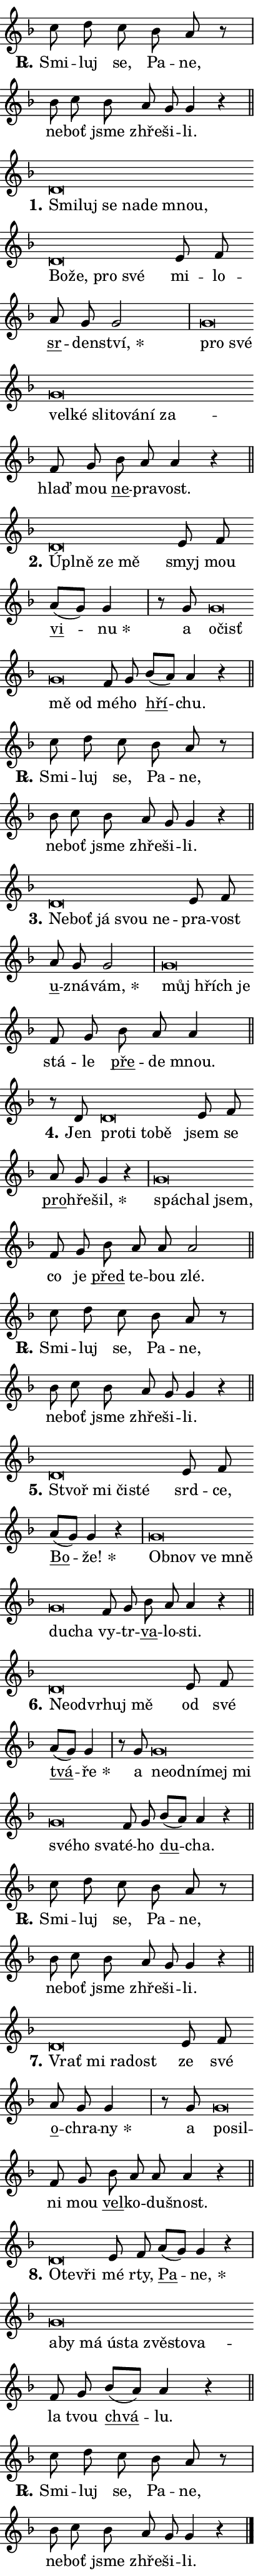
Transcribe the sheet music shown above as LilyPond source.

\version "2.24.0"
\header { tagline = "" }
\paper {
  indent = 0\cm
  top-margin = 0\cm
  right-margin = 0.13\cm % to fit lyric hyphens
  bottom-margin = 0\cm
  left-margin = 0\cm
  paper-width = 7\cm
  page-breaking = #ly:one-page-breaking
  system-system-spacing.basic-distance = #11
  score-system-spacing.basic-distance = #11
  ragged-last = ##f
}


%% Author: Thomas Morley
%% https://lists.gnu.org/archive/html/lilypond-user/2020-05/msg00002.html
#(define (line-position grob)
"Returns position of @var[grob} in current system:
   @code{'start}, if at first time-step
   @code{'end}, if at last time-step
   @code{'middle} otherwise
"
  (let* ((col (ly:item-get-column grob))
         (ln (ly:grob-object col 'left-neighbor))
         (rn (ly:grob-object col 'right-neighbor))
         (col-to-check-left (if (ly:grob? ln) ln col))
         (col-to-check-right (if (ly:grob? rn) rn col))
         (break-dir-left
           (and
             (ly:grob-property col-to-check-left 'non-musical #f)
             (ly:item-break-dir col-to-check-left)))
         (break-dir-right
           (and
             (ly:grob-property col-to-check-right 'non-musical #f)
             (ly:item-break-dir col-to-check-right))))
        (cond ((eqv? 1 break-dir-left) 'start)
              ((eqv? -1 break-dir-right) 'end)
              (else 'middle))))

#(define (tranparent-at-line-position vctor)
  (lambda (grob)
  "Relying on @code{line-position} select the relevant enry from @var{vctor}.
Used to determine transparency,"
    (case (line-position grob)
      ((end) (not (vector-ref vctor 0)))
      ((middle) (not (vector-ref vctor 1)))
      ((start) (not (vector-ref vctor 2))))))

noteHeadBreakVisibility =
#(define-music-function (break-visibility)(vector?)
"Makes @code{NoteHead}s transparent relying on @var{break-visibility}"
#{
  \override NoteHead.transparent =
    #(tranparent-at-line-position break-visibility)
#})

#(define delete-ledgers-for-transparent-note-heads
  (lambda (grob)
    "Reads whether a @code{NoteHead} is transparent.
If so this @code{NoteHead} is removed from @code{'note-heads} from
@var{grob}, which is supposed to be @code{LedgerLineSpanner}.
As a result ledgers are not printed for this @code{NoteHead}"
    (let* ((nhds-array (ly:grob-object grob 'note-heads))
           (nhds-list
             (if (ly:grob-array? nhds-array)
                 (ly:grob-array->list nhds-array)
                 '()))
           ;; Relies on the transparent-property being done before
           ;; Staff.LedgerLineSpanner.after-line-breaking is executed.
           ;; This is fragile ...
           (to-keep
             (remove
               (lambda (nhd)
                 (ly:grob-property nhd 'transparent #f))
               nhds-list)))
      ;; TODO find a better method to iterate over grob-arrays, similiar
      ;; to filter/remove etc for lists
      ;; For now rebuilt from scratch
      (set! (ly:grob-object grob 'note-heads)  '())
      (for-each
        (lambda (nhd)
          (ly:pointer-group-interface::add-grob grob 'note-heads nhd))
        to-keep))))

squashNotes = {
  \override NoteHead.X-extent = #'(-0.2 . 0.2)
  \override NoteHead.Y-extent = #'(-0.75 . 0)
  \override NoteHead.stencil =
    #(lambda (grob)
       (let ((pos (ly:grob-property grob 'staff-position)))
         (begin
           (if (< pos -7) (display "ERROR: Lower brevis then expected\n") (display "OK: Expected brevis position\n"))
           (if (<= pos -6) ly:text-interface::print ly:note-head::print))))
}
unSquashNotes = {
  \revert NoteHead.X-extent
  \revert NoteHead.Y-extent
  \revert NoteHead.stencil
}

hideNotes = \noteHeadBreakVisibility #begin-of-line-visible
unHideNotes = \noteHeadBreakVisibility #all-visible

% work-around for resetting accidentals
% https://lilypond.org/doc/v2.23/Documentation/notation/displaying-rhythms#unmetered-music
cadenzaMeasure = {
  \cadenzaOff
  \partial 1024 s1024
  \cadenzaOn
}

#(define-markup-command (accent layout props text) (markup?)
  "Underline accented syllable"
  (interpret-markup layout props
    #{\markup \override #'(offset . 4.3) \underline { #text }#}))

responsum = \markup \concat {
  "R" \hspace #-1.05 \path #0.1 #'((moveto 0 0.07) (lineto 0.9 0.8)) \hspace #0.05 "."
}

spaceSize = #0.6828661417322834 % exact space size for TeX Gyre Schola

\layout {
  \context {
    \Staff
    \remove "Time_signature_engraver"
    \override LedgerLineSpanner.after-line-breaking = #delete-ledgers-for-transparent-note-heads
  }
  \context {
    \Lyrics {
      \override LyricSpace.minimum-distance = \spaceSize
      \override LyricText.font-name = #"TeX Gyre Schola"
      \override LyricText.font-size = 1
      \override StanzaNumber.font-name = #"TeX Gyre Schola Bold"
      \override StanzaNumber.font-size = 1
    }
  }
  \context {
    \Score 
    \override NoteHead.text =
      #(lambda (grob) 
        (let ((pos (ly:grob-property grob 'staff-position)))
          #{\markup {
            \combine
              \halign #-0.55 \raise #(if (= pos -6) 0 0.5) \override #'(thickness . 2) \draw-line #'(3.2 . 0)
              \musicglyph "noteheads.sM1"
          }#}))
  }
}

% magnetic-lyrics.ily
%
%   written by
%     Jean Abou Samra <jean@abou-samra.fr>
%     Werner Lemberg <wl@gnu.org>
%
%   adapted by
%     Jiri Hon <jiri.hon@gmail.com>
%
% Version 2022-Apr-15

% https://www.mail-archive.com/lilypond-user@gnu.org/msg149350.html

#(define (Left_hyphen_pointer_engraver context)
   "Collect syllable-hyphen-syllable occurrences in lyrics and store
them in properties.  This engraver only looks to the left.  For
example, if the lyrics input is @code{foo -- bar}, it does the
following.

@itemize @bullet
@item
Set the @code{text} property of the @code{LyricHyphen} grob between
@q{foo} and @q{bar} to @code{foo}.

@item
Set the @code{left-hyphen} property of the @code{LyricText} grob with
text @q{foo} to the @code{LyricHyphen} grob between @q{foo} and
@q{bar}.
@end itemize

Use this auxiliary engraver in combination with the
@code{lyric-@/text::@/apply-@/magnetic-@/offset!} hook."
   (let ((hyphen #f)
         (text #f))
     (make-engraver
      (acknowledgers
       ((lyric-syllable-interface engraver grob source-engraver)
        (set! text grob)))
      (end-acknowledgers
       ((lyric-hyphen-interface engraver grob source-engraver)
        ;(when (not (grob::has-interface grob 'lyric-space-interface))
          (set! hyphen grob)));)
      ((stop-translation-timestep engraver)
       (when (and text hyphen)
         (ly:grob-set-object! text 'left-hyphen hyphen))
       (set! text #f)
       (set! hyphen #f)))))

#(define (lyric-text::apply-magnetic-offset! grob)
   "If the space between two syllables is less than the value in
property @code{LyricText@/.details@/.squash-threshold}, move the right
syllable to the left so that it gets concatenated with the left
syllable.

Use this function as a hook for
@code{LyricText@/.after-@/line-@/breaking} if the
@code{Left_@/hyphen_@/pointer_@/engraver} is active."
   (let ((hyphen (ly:grob-object grob 'left-hyphen #f)))
     (when hyphen
       (let ((left-text (ly:spanner-bound hyphen LEFT)))
         (when (grob::has-interface left-text 'lyric-syllable-interface)
           (let* ((common (ly:grob-common-refpoint grob left-text X))
                  (this-x-ext (ly:grob-extent grob common X))
                  (left-x-ext
                   (begin
                     ;; Trigger magnetism for left-text.
                     (ly:grob-property left-text 'after-line-breaking)
                     (ly:grob-extent left-text common X)))
                  ;; `delta` is the gap width between two syllables.
                  (delta (- (interval-start this-x-ext)
                            (interval-end left-x-ext)))
                  (details (ly:grob-property grob 'details))
                  (threshold (assoc-get 'squash-threshold details 0.2)))
             (when (< delta threshold)
               (let* (;; We have to manipulate the input text so that
                      ;; ligatures crossing syllable boundaries are not
                      ;; disabled.  For languages based on the Latin
                      ;; script this is essentially a beautification.
                      ;; However, for non-Western scripts it can be a
                      ;; necessity.
                      (lt (ly:grob-property left-text 'text))
                      (rt (ly:grob-property grob 'text))
                      (is-space (grob::has-interface hyphen 'lyric-space-interface))
                      (space (if is-space " " ""))
                      (extra-delta (if is-space spaceSize 0))
                      ;; Append new syllable.
                      (ltrt-space (if (and (string? lt) (string? rt))
                                (string-append lt space rt)
                                (make-concat-markup (list lt space rt))))
                      ;; Right-align `ltrt` to the right side.
                      (ltrt-space-markup (grob-interpret-markup
                               grob
                               (make-translate-markup
                                (cons (interval-length this-x-ext) 0)
                                (make-right-align-markup ltrt-space)))))
                 (begin
                   ;; Don't print `left-text`.
                   (ly:grob-set-property! left-text 'stencil #f)
                   ;; Set text and stencil (which holds all collected
                   ;; syllables so far) and shift it to the left.
                   (ly:grob-set-property! grob 'text ltrt-space)
                   (ly:grob-set-property! grob 'stencil ltrt-space-markup)
                   (ly:grob-translate-axis! grob (- (- delta extra-delta)) X))))))))))


#(define (lyric-hyphen::displace-bounds-first grob)
   ;; Make very sure this callback isn't triggered too early.
   (let ((left (ly:spanner-bound grob LEFT))
         (right (ly:spanner-bound grob RIGHT)))
     (ly:grob-property left 'after-line-breaking)
     (ly:grob-property right 'after-line-breaking)
     (ly:lyric-hyphen::print grob)))

squashThreshold = #0.4

\layout {
  \context {
    \Lyrics
    \consists #Left_hyphen_pointer_engraver
    \override LyricText.after-line-breaking =
      #lyric-text::apply-magnetic-offset!
    \override LyricHyphen.stencil = #lyric-hyphen::displace-bounds-first
    \override LyricText.details.squash-threshold = \squashThreshold
    \override LyricHyphen.minimum-distance = 0
    \override LyricHyphen.minimum-length = \squashThreshold
  }
}

squashText = \override LyricText.details.squash-threshold = 9999
unSquashText = \override LyricText.details.squash-threshold = \squashThreshold

leftText = \override LyricText.self-alignment-X = #LEFT
unLeftText = \revert LyricText.self-alignment-X

starOffset = #(lambda (grob) 
                (let ((x_offset (ly:self-alignment-interface::aligned-on-x-parent grob)))
                  (if (= x_offset 0) 0 (+ x_offset 1.2))))

star = #(define-music-function (syllable)(string?)
"Append star separator at the end of a syllable"
#{
  \once \override LyricText.X-offset = #starOffset
  \lyricmode { \markup {
    #syllable
    \override #'((font-name . "TeX Gyre Schola Bold")) \hspace #0.2 \lower #0.65 \larger "*"
  } }
#})

starAccent = #(define-music-function (syllable)(string?)
"Append star separator at the end of a syllable and make accent"
#{
  \once \override LyricText.X-offset = #starOffset
  \lyricmode { \markup {
    \accent #syllable
    \override #'((font-name . "TeX Gyre Schola Bold")) \hspace #0.2 \lower #0.65 \larger "*"
  } }
#})

breath = #(define-music-function (syllable)(string?)
"Append breathing indicator at the end of a syllable"
#{
  \lyricmode { \markup { #syllable "+" } }
#})

optionalBreath = #(define-music-function (syllable)(string?)
"Append optional breathing indicator at the end of a syllable"
#{
  \lyricmode { \markup { #syllable "(+)" } }
#})


\score {
    <<
        \new Voice = "melody" { \cadenzaOn \key f \major \relative { c''8 d c bes a r \cadenzaMeasure \bar "|" bes c bes \bar "" a g g4 r \cadenzaMeasure \bar "||" \break } }
        \new Lyrics \lyricsto "melody" { \lyricmode { \set stanza = \responsum
Smi -- luj se, Pa -- ne, ne -- boť jsme zhře -- ši -- li. } }
    >>
    \layout {}
}

\score {
    <<
        \new Voice = "melody" { \cadenzaOn \key f \major \relative { \squashNotes d'\breve*1/16 \hideNotes \breve*1/16 \bar "" \breve*1/16 \bar "" \breve*1/16 \bar "" \breve*1/16 \bar "" \breve*1/16 \bar "" \breve*1/16 \bar "" \breve*1/16 \bar "" \breve*1/16 \breve*1/16 \bar "" \unHideNotes \unSquashNotes e8 f \bar "" a g g2 \cadenzaMeasure \bar "|" \squashNotes g\breve*1/16 \hideNotes \breve*1/16 \bar "" \breve*1/16 \bar "" \breve*1/16 \bar "" \breve*1/16 \bar "" \breve*1/16 \bar "" \breve*1/16 \bar "" \breve*1/16 \breve*1/16 \bar "" \unHideNotes \unSquashNotes f8 g \bar "" bes a a4 r \cadenzaMeasure \bar "||" \break } }
        \new Lyrics \lyricsto "melody" { \lyricmode { \set stanza = "1."
\leftText Smi -- \squashText luj se na -- de mnou, Bo -- že, pro své \unLeftText \unSquashText mi -- lo -- \markup \accent sr -- den -- \star ství, \leftText pro \squashText své vel -- ké sli -- to -- vá -- ní za -- \unLeftText \unSquashText hlaď mou \markup \accent ne -- pra -- vost. } }
    >>
    \layout {}
}

\score {
    <<
        \new Voice = "melody" { \cadenzaOn \key f \major \relative { \squashNotes d'\breve*1/16 \hideNotes \breve*1/16 \bar "" \breve*1/16 \breve*1/16 \bar "" \unHideNotes \unSquashNotes e8 f \bar "" a[( g)] g4 \cadenzaMeasure \bar "|" r8 g \squashNotes g\breve*1/16 \hideNotes \breve*1/16 \bar "" \breve*1/16 \breve*1/16 \bar "" \unHideNotes \unSquashNotes f8 g \bar "" bes[( a)] a4 r \cadenzaMeasure \bar "||" \break } }
        \new Lyrics \lyricsto "melody" { \lyricmode { \set stanza = "2."
\leftText Úpl -- \squashText ně ze mě \unLeftText \unSquashText smyj mou \markup \accent vi -- \star nu a \leftText o -- \squashText čisť mě od \unLeftText \unSquashText mé -- ho \markup \accent hří -- chu. } }
    >>
    \layout {}
}

\score {
    <<
        \new Voice = "melody" { \cadenzaOn \key f \major \relative { c''8 d c bes a r \cadenzaMeasure \bar "|" bes c bes \bar "" a g g4 r \cadenzaMeasure \bar "||" \break } }
        \new Lyrics \lyricsto "melody" { \lyricmode { \set stanza = \responsum
Smi -- luj se, Pa -- ne, ne -- boť jsme zhře -- ši -- li. } }
    >>
    \layout {}
}

\score {
    <<
        \new Voice = "melody" { \cadenzaOn \key f \major \relative { \squashNotes d'\breve*1/16 \hideNotes \breve*1/16 \bar "" \breve*1/16 \bar "" \breve*1/16 \breve*1/16 \bar "" \unHideNotes \unSquashNotes e8 f \bar "" a g g2 \cadenzaMeasure \bar "|" \squashNotes g\breve*1/16 \hideNotes \breve*1/16 \breve*1/16 \bar "" \unHideNotes \unSquashNotes f8 g \bar "" bes a a4 \cadenzaMeasure \bar "||" \break } }
        \new Lyrics \lyricsto "melody" { \lyricmode { \set stanza = "3."
\leftText Ne -- \squashText boť já svou ne -- \unLeftText \unSquashText pra -- vost \markup \accent u -- zná -- \star vám, \leftText můj \squashText hřích je \unLeftText \unSquashText stá -- le \markup \accent pře -- de mnou. } }
    >>
    \layout {}
}

\score {
    <<
        \new Voice = "melody" { \cadenzaOn \key f \major \relative { r8 d' \squashNotes d\breve*1/16 \hideNotes \breve*1/16 \bar "" \breve*1/16 \breve*1/16 \bar "" \unHideNotes \unSquashNotes e8 f \bar "" a g g4 r \cadenzaMeasure \bar "|" \squashNotes g\breve*1/16 \hideNotes \breve*1/16 \breve*1/16 \bar "" \unHideNotes \unSquashNotes f8 g \bar "" bes a a a2 \cadenzaMeasure \bar "||" \break } }
        \new Lyrics \lyricsto "melody" { \lyricmode { \set stanza = "4."
Jen \leftText pro -- \squashText ti to -- bě \unLeftText \unSquashText jsem se \markup \accent pro -- hře -- \star šil, \leftText spá -- \squashText chal jsem, \unLeftText \unSquashText co je \markup \accent před te -- bou zlé. } }
    >>
    \layout {}
}

\score {
    <<
        \new Voice = "melody" { \cadenzaOn \key f \major \relative { c''8 d c bes a r \cadenzaMeasure \bar "|" bes c bes \bar "" a g g4 r \cadenzaMeasure \bar "||" \break } }
        \new Lyrics \lyricsto "melody" { \lyricmode { \set stanza = \responsum
Smi -- luj se, Pa -- ne, ne -- boť jsme zhře -- ši -- li. } }
    >>
    \layout {}
}

\score {
    <<
        \new Voice = "melody" { \cadenzaOn \key f \major \relative { \squashNotes d'\breve*1/16 \hideNotes \breve*1/16 \bar "" \breve*1/16 \breve*1/16 \bar "" \unHideNotes \unSquashNotes e8 f \bar "" a[( g)] g4 r \cadenzaMeasure \bar "|" \squashNotes g\breve*1/16 \hideNotes \breve*1/16 \bar "" \breve*1/16 \bar "" \breve*1/16 \bar "" \breve*1/16 \breve*1/16 \bar "" \unHideNotes \unSquashNotes f8 g \bar "" bes a a4 r \cadenzaMeasure \bar "||" \break } }
        \new Lyrics \lyricsto "melody" { \lyricmode { \set stanza = "5."
\leftText Stvoř \squashText mi či -- sté \unLeftText \unSquashText srd -- ce, \markup \accent Bo -- \star že! \leftText Ob -- \squashText nov ve mně du -- cha \unLeftText \unSquashText vy -- tr -- \markup \accent va -- lo -- sti. } }
    >>
    \layout {}
}

\score {
    <<
        \new Voice = "melody" { \cadenzaOn \key f \major \relative { \squashNotes d'\breve*1/16 \hideNotes \breve*1/16 \bar "" \breve*1/16 \bar "" \breve*1/16 \breve*1/16 \bar "" \unHideNotes \unSquashNotes e8 f \bar "" a[( g)] g4 \cadenzaMeasure \bar "|" r8 g \squashNotes g\breve*1/16 \hideNotes \breve*1/16 \bar "" \breve*1/16 \bar "" \breve*1/16 \bar "" \breve*1/16 \bar "" \breve*1/16 \bar "" \breve*1/16 \breve*1/16 \bar "" \unHideNotes \unSquashNotes f8 g \bar "" bes[( a)] a4 r \cadenzaMeasure \bar "||" \break } }
        \new Lyrics \lyricsto "melody" { \lyricmode { \set stanza = "6."
\leftText Ne -- \squashText od -- vr -- huj mě \unLeftText \unSquashText od své \markup \accent tvá -- \star ře a \leftText ne -- \squashText od -- ní -- mej mi své -- ho sva -- \unLeftText \unSquashText té -- ho \markup \accent du -- cha. } }
    >>
    \layout {}
}

\score {
    <<
        \new Voice = "melody" { \cadenzaOn \key f \major \relative { c''8 d c bes a r \cadenzaMeasure \bar "|" bes c bes \bar "" a g g4 r \cadenzaMeasure \bar "||" \break } }
        \new Lyrics \lyricsto "melody" { \lyricmode { \set stanza = \responsum
Smi -- luj se, Pa -- ne, ne -- boť jsme zhře -- ši -- li. } }
    >>
    \layout {}
}

\score {
    <<
        \new Voice = "melody" { \cadenzaOn \key f \major \relative { \squashNotes d'\breve*1/16 \hideNotes \breve*1/16 \bar "" \breve*1/16 \breve*1/16 \bar "" \unHideNotes \unSquashNotes e8 f \bar "" a g g4 \cadenzaMeasure \bar "|" r8 g \squashNotes g\breve*1/16 \hideNotes \breve*1/16 \bar "" \unHideNotes \unSquashNotes f8 g \bar "" bes a a a4 r \cadenzaMeasure \bar "||" \break } }
        \new Lyrics \lyricsto "melody" { \lyricmode { \set stanza = "7."
\leftText Vrať \squashText mi ra -- dost \unLeftText \unSquashText ze své \markup \accent o -- chra -- \star ny a \leftText po -- \squashText sil -- \unLeftText \unSquashText ni mou \markup \accent vel -- ko -- du -- šnost. } }
    >>
    \layout {}
}

\score {
    <<
        \new Voice = "melody" { \cadenzaOn \key f \major \relative { \squashNotes d'\breve*1/16 \hideNotes \breve*1/16 \breve*1/16 \bar "" \unHideNotes \unSquashNotes e8 f \bar "" a[( g)] g4 r \cadenzaMeasure \bar "|" \squashNotes g\breve*1/16 \hideNotes \breve*1/16 \bar "" \breve*1/16 \bar "" \breve*1/16 \bar "" \breve*1/16 \bar "" \breve*1/16 \bar "" \breve*1/16 \breve*1/16 \bar "" \unHideNotes \unSquashNotes f8 g \bar "" bes[( a)] a4 r \cadenzaMeasure \bar "||" \break } }
        \new Lyrics \lyricsto "melody" { \lyricmode { \set stanza = "8."
\leftText O -- \squashText te -- vři \unLeftText \unSquashText mé rty, \markup \accent Pa -- \star ne, \leftText a -- \squashText by má ú -- sta zvě -- sto -- va -- \unLeftText \unSquashText la tvou \markup \accent chvá -- lu. } }
    >>
    \layout {}
}

\score {
    <<
        \new Voice = "melody" { \cadenzaOn \key f \major \relative { c''8 d c bes a r \cadenzaMeasure \bar "|" bes c bes \bar "" a g g4 r \cadenzaMeasure \bar "||" \break } \bar "|." }
        \new Lyrics \lyricsto "melody" { \lyricmode { \set stanza = \responsum
Smi -- luj se, Pa -- ne, ne -- boť jsme zhře -- ši -- li. } }
    >>
    \layout {}
}
